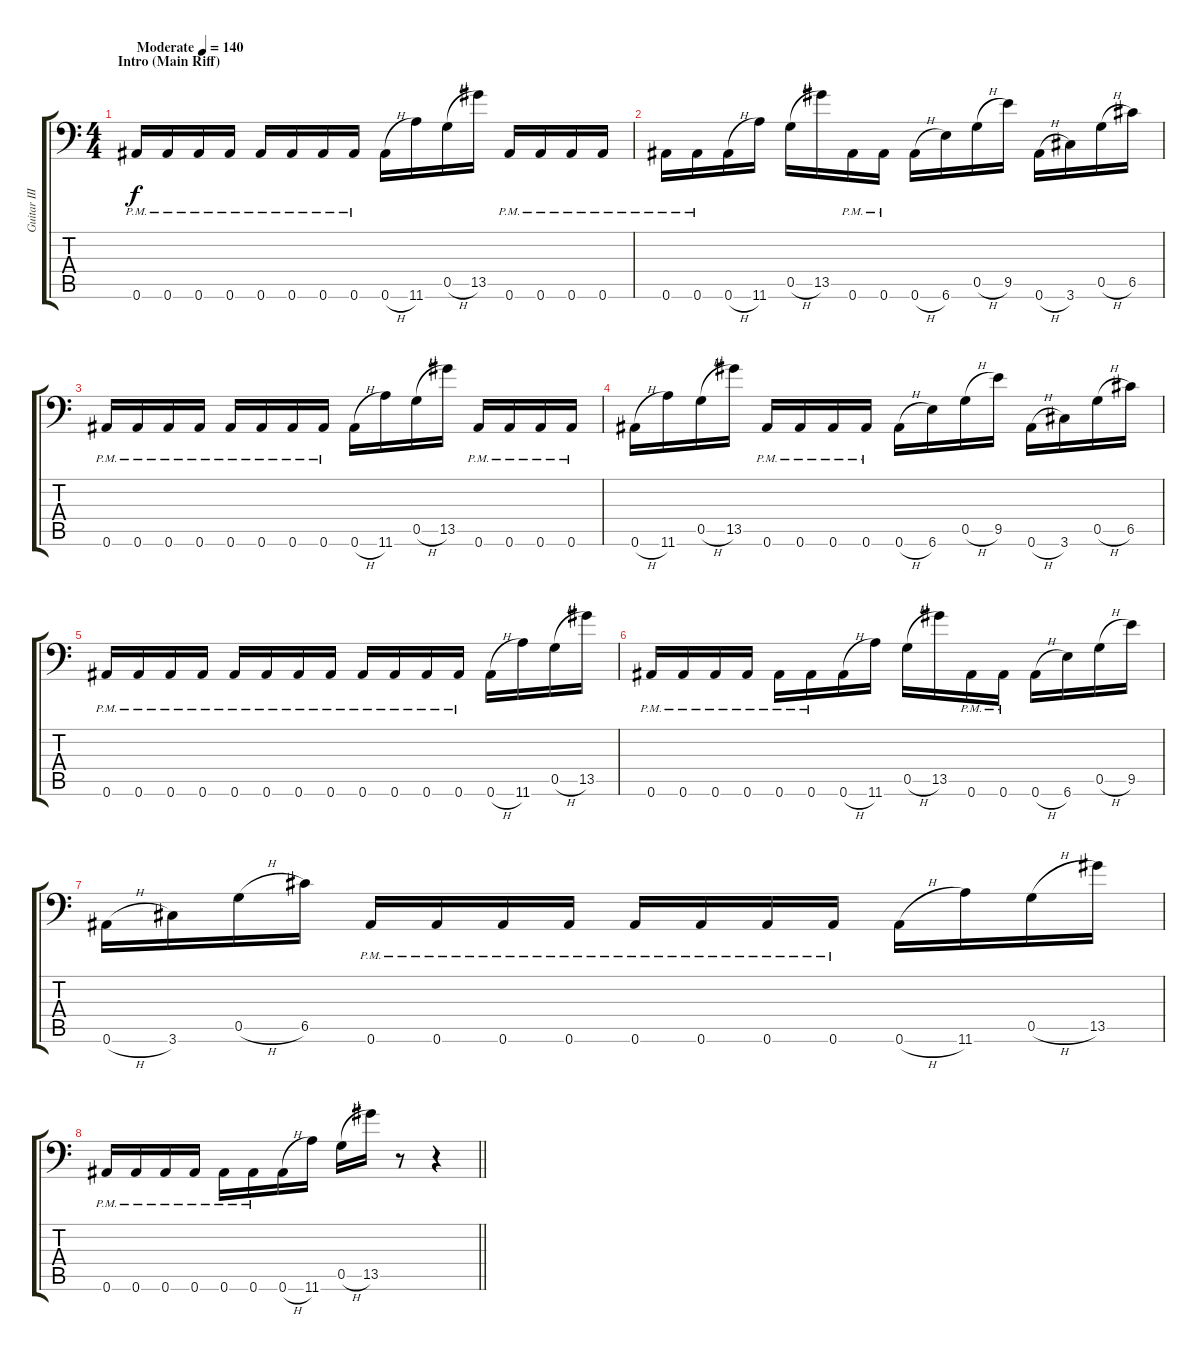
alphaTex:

\track ("Guitar III" "Guitar III") {instrument overdrivenguitar}
\staff {score tabs}
\tuning (D4 A3 F3 C3 G2 Bb1) {hide}
\ts (4 4)
\section ("" "Intro (Main Riff)")
\tempo (140 "Moderate")
\clef f4
\ks c
0.6{pm}.16{dy f instrument overdrivenguitar} 0.6{pm}.16 0.6{pm}.16 0.6{pm}.16 0.6{pm}.16 0.6{pm}.16 0.6{pm}.16 0.6{pm}.16 0.6{h}.16 11.6.16 0.5{h}.16 13.5.16 0.6{pm}.16 0.6{pm}.16 0.6{pm}.16 0.6{pm}.16 |
0.6{pm}.16 0.6{pm}.16 0.6{h}.16 11.6.16 0.5{h}.16 13.5.16 0.6{pm}.16 0.6{pm}.16 0.6{h}.16 6.6.16 0.5{h}.16 9.5.16 0.6{h}.16 3.6.16 0.5{h}.16 6.5.16 |
0.6{pm}.16 0.6{pm}.16 0.6{pm}.16 0.6{pm}.16 0.6{pm}.16 0.6{pm}.16 0.6{pm}.16 0.6{pm}.16 0.6{h}.16 11.6.16 0.5{h}.16 13.5.16 0.6{pm}.16 0.6{pm}.16 0.6{pm}.16 0.6{pm}.16 |
0.6{h}.16 11.6.16 0.5{h}.16 13.5.16 0.6{pm}.16 0.6{pm}.16 0.6{pm}.16 0.6{pm}.16 0.6{h}.16 6.6.16 0.5{h}.16 9.5.16 0.6{h}.16 3.6.16 0.5{h}.16 6.5.16 |
0.6{pm}.16 0.6{pm}.16 0.6{pm}.16 0.6{pm}.16 0.6{pm}.16 0.6{pm}.16 0.6{pm}.16 0.6{pm}.16 0.6{pm}.16 0.6{pm}.16 0.6{pm}.16 0.6{pm}.16 0.6{h}.16 11.6.16 0.5{h}.16 13.5.16 |
0.6{pm}.16 0.6{pm}.16 0.6{pm}.16 0.6{pm}.16 0.6{pm}.16 0.6{pm}.16 0.6{h}.16 11.6.16 0.5{h}.16 13.5.16 0.6{pm}.16 0.6{pm}.16 0.6{h}.16 6.6.16 0.5{h}.16 9.5.16 |
0.6{h}.16 3.6.16 0.5{h}.16 6.5.16 0.6{pm}.16 0.6{pm}.16 0.6{pm}.16 0.6{pm}.16 0.6{pm}.16 0.6{pm}.16 0.6{pm}.16 0.6{pm}.16 0.6{h}.16 11.6.16 0.5{h}.16 13.5.16 |
\barLineRight lightlight
0.6{pm}.16 0.6{pm}.16 0.6{pm}.16 0.6{pm}.16 0.6{pm}.16 0.6{pm}.16 0.6{h}.16 11.6.16 0.5{h}.16 13.5.16 r.8 r.4
